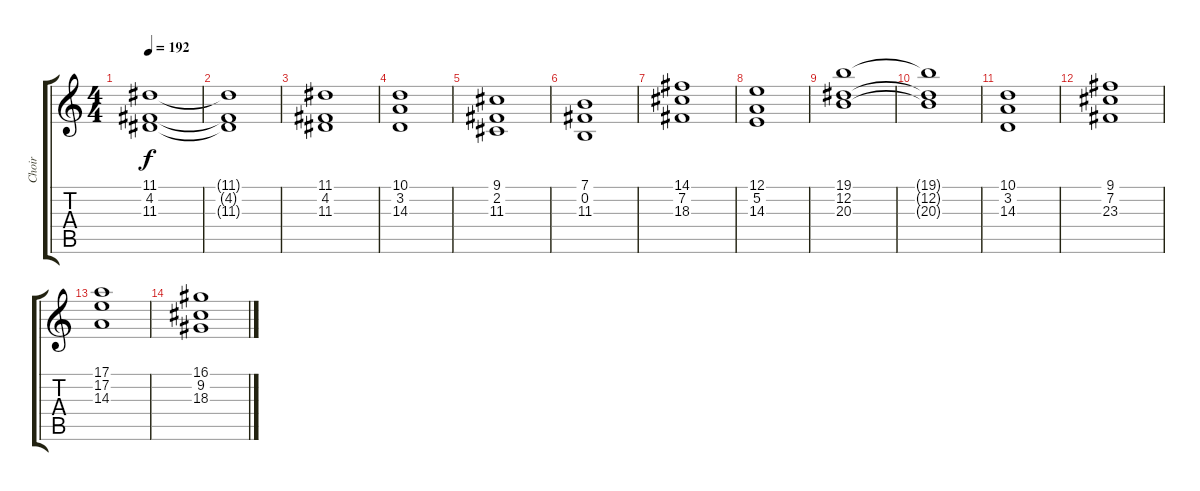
\track ("Choir" "Choir") {instrument choiraahs}
\staff {score tabs}
\tuning (E4 B3 G3 D3 A2 E2) {hide}
\ts (4 4)
\tempo 192
\clef g2
\ks c
(11.1 4.2 11.3).1{dy f} |
(11.1{t} 4.2{t} 11.3{t}).1 |
(11.1 4.2 11.3).1 |
(10.1 3.2 14.3).1 |
(9.1 2.2 11.3).1 |
(7.1 0.2 11.3).1 |
(14.1 7.2 18.3).1 |
(12.1 5.2 14.3).1 |
(19.1 12.2 20.3).1 |
(19.1{t} 12.2{t} 20.3{t}).1 |
(10.1 3.2 14.3).1 |
(9.1 7.2 23.3).1 |
(17.1 17.2 14.3).1 |
(16.1 9.2 18.3).1
